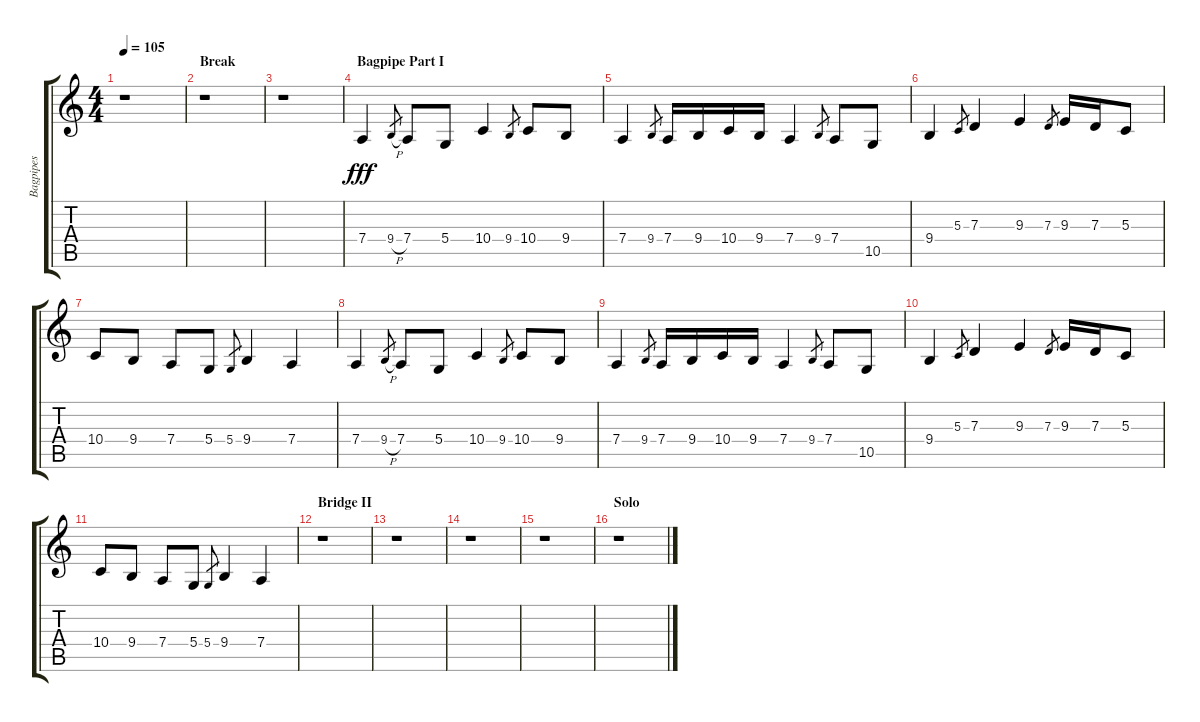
\track ("Bagpipes" "Bagpipes") {instrument bagpipe}
\staff {score tabs}
\tuning (E4 B3 G3 D3 A2 E2) {hide}
\ts (4 4)
\tempo 105
\clef g2
\ks c
r.1{dy fff} |
\section ("" "Break")
r.1 |
r.1 |
\section ("" "Bagpipe Part I")
7.4.4 9.4{h}.8{gr} 7.4.8 5.4.8 10.4.4 9.4.8{gr} 10.4.8 9.4.8 |
7.4.4 9.4.8{gr} 7.4.16 9.4.16 10.4.16 9.4.16 7.4.4 9.4.8{gr} 7.4.8 10.5.8 |
9.4.4 5.3.8{gr} 7.3.4 9.3.4 7.3.8{gr} 9.3.16 7.3.16 5.3.8 |
10.4.8 9.4.8 7.4.8 5.4.8 5.4.8{gr} 9.4.4 7.4.4 |
7.4.4 9.4{h}.8{gr} 7.4.8 5.4.8 10.4.4 9.4.8{gr} 10.4.8 9.4.8 |
7.4.4 9.4.8{gr} 7.4.16 9.4.16 10.4.16 9.4.16 7.4.4 9.4.8{gr} 7.4.8 10.5.8 |
9.4.4 5.3.8{gr} 7.3.4 9.3.4 7.3.8{gr} 9.3.16 7.3.16 5.3.8 |
10.4.8 9.4.8 7.4.8 5.4.8 5.4.8{gr} 9.4.4 7.4.4 |
\section ("" "Bridge II")
r.1 |
r.1 |
r.1 |
r.1 |
\section ("" "Solo")
r.1
